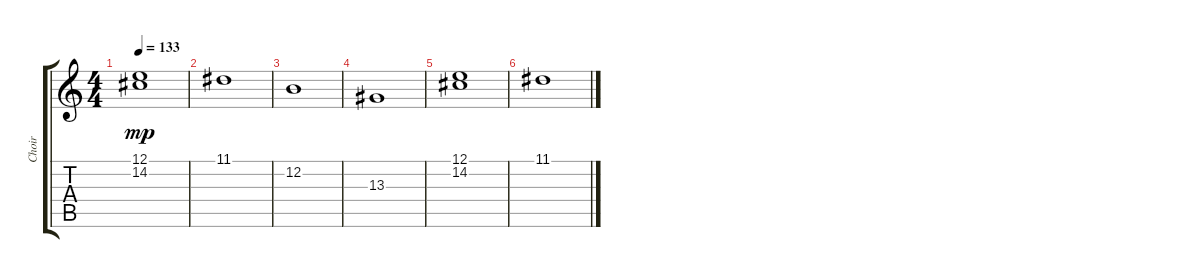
\track ("Choir" "Choir") {instrument brightacousticpiano}
\staff {score tabs}
\tuning (E4 B3 G3 D3 A2 E2) {hide}
\ts (4 4)
\tempo 133
\clef g2
\ks c
(12.1 14.2).1{dy mp} |
11.1.1 |
12.2.1 |
13.3.1 |
(12.1 14.2).1 |
11.1.1
